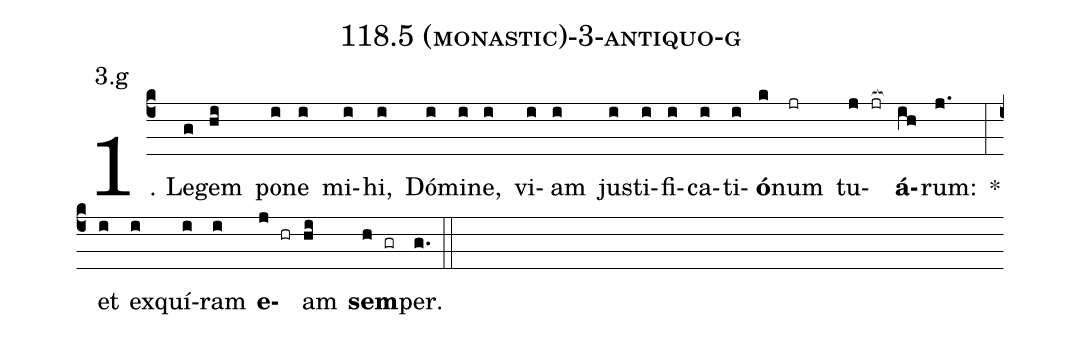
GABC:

name: 118.5 (monastic)-3-antiquo-g;
annotation: 3.g;
%%
(c4)1. Le(g)gem(hi) po(i)ne(i) mi(i)hi,(i) Dó(i)mi(i)ne,(i) vi(i)am(i) jus(i)ti(i)fi(i)ca(i)ti(i)<b>ó</b>(k)num(jr) tu(j jr[ocb:1{])<b>á</b>(ih[ocb:0}])rum:(j.) *(:) et(i) ex(i)quí(i)ram(i) <b>e</b>(j hr)am(hi) <b>sem</b>(h gr)per.(g.) (::)
